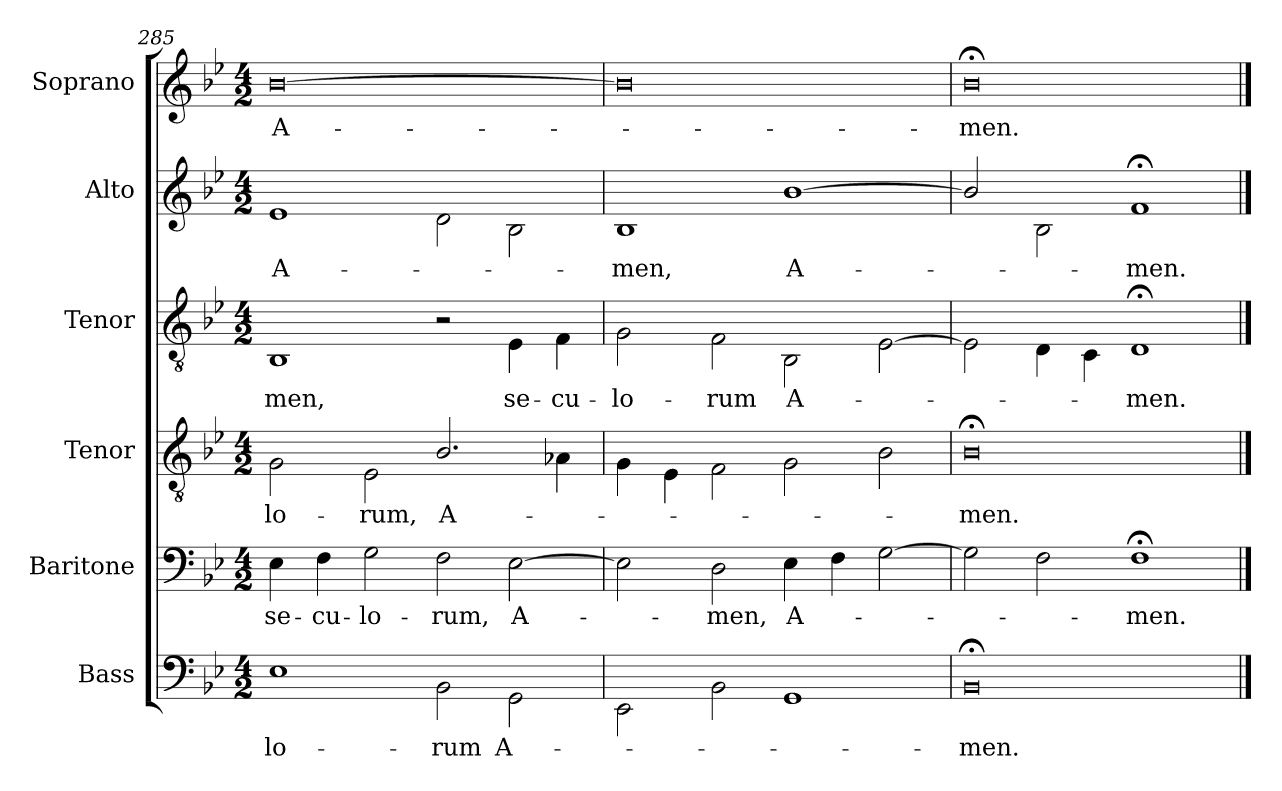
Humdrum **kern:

**kern	**text	**kern	**text	**kern	**text	**kern	**text	**kern	**text	**kern	**text
*part6	*part6	*part5	*part5	*part4	*part4	*part3	*part3	*part2	*part2	*part1	*part1
*staff6	*staff6	*staff5	*staff5	*staff4	*staff4	*staff3	*staff3	*staff2	*staff2	*staff1	*staff1
*I"Bass	*	*I"Baritone	*	*I"Tenor	*	*I"Tenor	*	*I"Alto	*	*I"Soprano	*
*I'B.	*	*I'Bar.	*	*I'T2.	*	*I'T1.	*	*I'A.	*	*I'S.	*
*clefF4	*	*clefF4	*	*clefGv2	*	*clefGv2	*	*clefG2	*	*clefG2	*
*	*	*	*	*ITrd7c12	*	*	*	*	*	*	*
*k[b-e-]	*	*k[b-e-]	*	*k[b-e-]	*	*k[b-e-]	*	*k[b-e-]	*	*k[b-e-]	*
*B-:	*	*B-:	*	*B-:	*	*B-:	*	*B-:	*	*B-:	*
*M4/2	*	*M4/2	*	*M4/2	*	*M4/2	*	*M4/2	*	*M4/2	*
=285	=285	=285	=285	=285	=285	=285	=285	=285	=285	=285	=285
!	!LO:LY:b:color=#000000	!	!	!	!	!	!	!	!	!	!
!	!	!	!LO:LY:b:color=#000000	!	!	!	!	!	!	!	!
!	!	!	!	!	!LO:LY:b:color=#000000	!	!	!	!	!	!
!	!	!	!	!	!	!	!LO:LY:b:color=#000000	!	!	!	!
!	!	!	!	!	!	!	!	!	!LO:LY:b:color=#000000	!	!
!	!	!	!	!	!	!	!	!	!	!	!LO:LY:b:color=#000000
1E-i	-lo-	4E-i\	se-	2GGi\	-lo-	1BB-i	-men,	1e-i	A-	[0b-i	A-
!	!	!	!LO:LY:b:color=#000000	!	!	!	!	!	!	!	!
.	.	4Fi\	-cu-	.	.	.	.	.	.	.	.
!	!	!	!LO:LY:b:color=#000000	!	!	!	!	!	!	!	!
!	!	!	!	!	!LO:LY:b:color=#000000	!	!	!	!	!	!
.	.	2Gi\	-lo-	2EE-i\	-rum,	.	.	.	.	.	.
!	!LO:LY:b:color=#000000	!	!	!	!	!	!	!	!	!	!
!	!	!	!LO:LY:b:color=#000000	!	!	!	!	!	!	!	!
!	!	!	!	!	!LO:LY:b:color=#000000	!	!	!	!	!	!
2BB-i\	-rum	2Fi\	-rum,	2.BB-i/	A-	2r	.	2di\	.	.	.
!	!LO:LY:b:color=#000000	!	!	!	!	!	!	!	!	!	!
!	!	!	!LO:LY:b:color=#000000	!	!	!	!	!	!	!	!
!	!	!	!	!	!	!	!LO:LY:b:color=#000000	!	!	!	!
2GGi\	A-	[2E-i\	A-	.	.	4E-i\	se-	2B-i\	.	.	.
!	!	!	!	!	!	!	!LO:LY:b:color=#000000	!	!	!	!
.	.	.	.	4AA-Xi\	.	4Fi\	-cu-	.	.	.	.
=286	=286	=286	=286	=286	=286	=286	=286	=286	=286	=286	=286
!	!	!	!	!	!	!	!LO:LY:b:color=#000000	!	!	!	!
!	!	!	!	!	!	!	!	!	!LO:LY:b:color=#000000	!	!
2EE-i\	.	2E-i\]	.	4GGi\	.	2Gi\	-lo-	1B-i	-men,	0b-i]	.
.	.	.	.	4EE-i\	.	.	.	.	.	.	.
!	!	!	!LO:LY:b:color=#000000	!	!	!	!	!	!	!	!
!	!	!	!	!	!	!	!LO:LY:b:color=#000000	!	!	!	!
2BB-i\	.	2Di\	-men,	2FFi\	.	2Fi\	-rum	.	.	.	.
!	!	!	!LO:LY:b:color=#000000	!	!	!	!	!	!	!	!
!	!	!	!	!	!	!	!LO:LY:b:color=#000000	!	!	!	!
!	!	!	!	!	!	!	!	!	!LO:LY:b:color=#000000	!	!
1GGi	.	4E-i\	A-	2GGi\	.	2BB-i\	A-	[1b-i	A-	.	.
.	.	4Fi\	.	.	.	.	.	.	.	.	.
.	.	[2Gi\	.	2BB-i\	.	[2E-i\	.	.	.	.	.
=287	=287	=287	=287	=287	=287	=287	=287	=287	=287	=287	=287
!	!LO:LY:b:color=#000000	!	!	!	!	!	!	!	!	!	!
!	!	!	!	!	!LO:LY:b:color=#000000	!	!	!	!	!	!
!	!	!	!	!	!	!	!	!	!	!	!LO:LY:b:color=#000000
0BB-;i	-men.	2Gi\]	.	0BB-;i	-men.	2E-i\]	.	2b-i/]	.	0b-;i	-men.
.	.	2Fi\	.	.	.	4Di\	.	2B-i\	.	.	.
.	.	.	.	.	.	4Ci\	.	.	.	.	.
!	!	!	!LO:LY:b:color=#000000	!	!	!	!	!	!	!	!
!	!	!	!	!	!	!	!LO:LY:b:color=#000000	!	!	!	!
!	!	!	!	!	!	!	!	!	!LO:LY:b:color=#000000	!	!
.	.	1F;i	-men.	.	.	1D;i	-men.	1f;i	-men.	.	.
==	==	==	==	==	==	==	==	==	==	==	==
*-	*-	*-	*-	*-	*-	*-	*-	*-	*-	*-	*-
